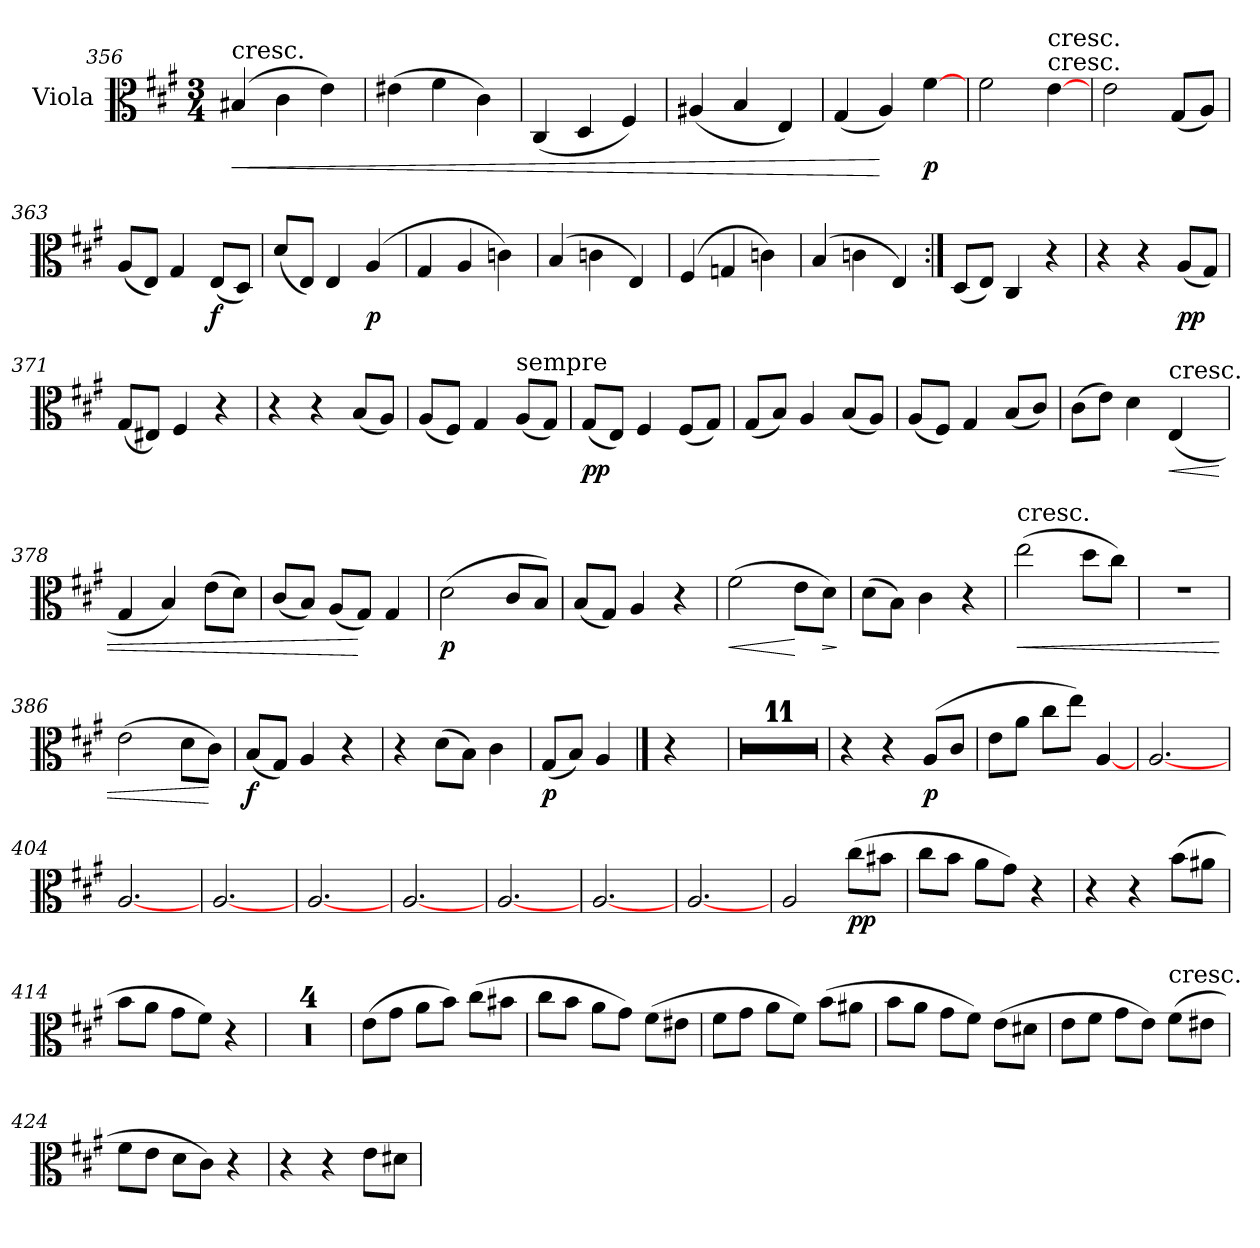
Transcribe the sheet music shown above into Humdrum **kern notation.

**kern	**dynam
*part1	*part1
*staff1	*staff1
*I"Viola	*
*I'Vla	*
*clefC3	*
*k[f#c#g#]	*
*A:	*
*M3/4	*
=356	=356
!LO:TX:a:t=cresc.	!
!	!LO:HP:b
(4B#X	<
4c#	.
4e)	.
=357	=357
(4e#X	.
4f#	.
4c#)	.
=358	=358
(4C#	.
4D	.
4F#)	.
=359	=359
(4A#X	.
4B	.
4E)	.
=360	=360
(4G#	.
4A)	[
[4f#	p
=361	=361
2f#	.
!LO:TX:t=cresc.	!
!LO:TX:a:t=cresc.	!
[4e	.
=362	=362
2e	.
(8G#/L	.
8A/J)	.
=363	=363
(8A/L	.
8E/J)	.
4G#	.
(8E/L	f
8D/J)	.
=364	=364
(8d/L	.
8E/J)	.
4E	.
(4A	p
=365	=365
4G#	.
4A	.
4cn)	.
=366	=366
(4B	.
4cn	.
4E)	.
=367	=367
(4F#	.
4Gn	.
4cn)	.
=368	=368
(4B	.
4cn	.
4E)	.
=369:|!	=369:|!
(8D/L	.
8E/J)	.
4C#	.
4r	.
=370	=370
4r	.
4r	.
(8A/L	pp
8G#/J)	.
=371	=371
(8G#/L	.
8E#X/J)	.
4F#	.
4r	.
=372	=372
4r	.
4r	.
(8B/L	.
8A/J)	.
=373	=373
(8A/L	.
8F#/J)	.
4G#	.
!LO:TX:a:t=sempre	!
(8A/L	.
8G#/J)	.
=374	=374
(8G#/L	pp
8E/J)	.
4F#	.
(8F#/L	.
8G#/J)	.
=375	=375
(8G#/L	.
8B/J)	.
4A	.
(8B/L	.
8A/J)	.
=376	=376
(8A/L	.
8F#/J)	.
4G#	.
(8B/L	.
8c#/J)	.
=377	=377
(8c#\L	.
8e\J)	.
4d	.
!LO:TX:a:t=cresc.	!
!	!LO:HP:b
(4E	<
=378	=378
4G#	.
4B)	.
(8e\L	.
8d\J)	.
=379	=379
(8c#/L	.
8B/J)	.
(8A/L	.
8G#/J)	[
4G#	.
=380	=380
(2d	p
8c#/L	.
8B/J)	.
=381	=381
(8B/L	.
8G#/J)	.
4A	.
4r	.
=382	=382
!	!LO:HP:b
(2f#	<
8e\L	[
!	!LO:HP:b
8d\J)	>
.	]
=383	=383
(8d\L	.
8B\J)	.
4c#	.
4r	.
=384	=384
!LO:TX:a:t=cresc.	!
!	!LO:HP:b
(2ee	<
8dd\L	.
8cc#\J)	.
=385	=385
2.r	.
=386	=386
(2e	.
8d\L	.
8c#\J)	[
=387	=387
(8B/L	f
8G#/J)	.
4A	.
4r	.
=388	=388
4r	.
(8d\L	.
8B\J)	.
4c#	.
=389	=389
(8G#/L	p
8B/J)	.
4A	.
==	==
4r	.
=390	=390
2.r	.
=391	=391
2.r	.
=392	=392
2.r	.
=393	=393
2.r	.
=394	=394
2.r	.
=395	=395
2.r	.
=396	=396
2.r	.
=397	=397
2.r	.
=398	=398
2.r	.
=399	=399
2.r	.
=400	=400
2.r	.
=401	=401
4r	.
4r	.
(8A/L	p
8c#/J	.
=402	=402
8e\L	.
8a\J	.
8cc#\L	.
8ee\J)	.
[4A	.
=403	=403
[2.A	.
=404	=404
[2.A	.
=405	=405
[2.A	.
=406	=406
[2.A	.
=407	=407
[2.A	.
=408	=408
[2.A	.
=409	=409
[2.A	.
=410	=410
[2.A	.
=411	=411
2A	.
(8cc#\L	pp
8b#X\J	.
=412	=412
8cc#\L	.
8b\J	.
8a\L	.
8g#\J)	.
4r	.
=413	=413
4r	.
4r	.
(8b\L	.
8a#X\J	.
=414	=414
8b\L	.
8a\J	.
8g#\L	.
8f#\J)	.
4r	.
=415	=415
2.r	.
=416	=416
2.r	.
=417	=417
2.r	.
=418	=418
2.r	.
=419	=419
(8e\L	.
8g#\J	.
8a\L	.
8b\J)	.
(8cc#\L	.
8b#X\J	.
=420	=420
8cc#\L	.
8b\J	.
8a\L	.
8g#\J)	.
(8f#\L	.
8e#X\J	.
=421	=421
8f#\L	.
8g#\J	.
8a\L	.
8f#\J)	.
(8b\L	.
8a#X\J	.
=422	=422
8b\L	.
8a\J	.
8g#\L	.
8f#\J)	.
(8e\L	.
8d#X\J	.
=423	=423
8e\L	.
8f#\J	.
8g#\L	.
8e\J)	.
!LO:TX:a:t=cresc.	!
(8f#\L	.
8e#X\J	.
=424	=424
8f#\L	.
8e\J	.
8d\L	.
8c#\J)	.
4r	.
=425	=425
4r	.
4r	.
8e\L	.
8d#X\J	.
=	=
*-	*-
